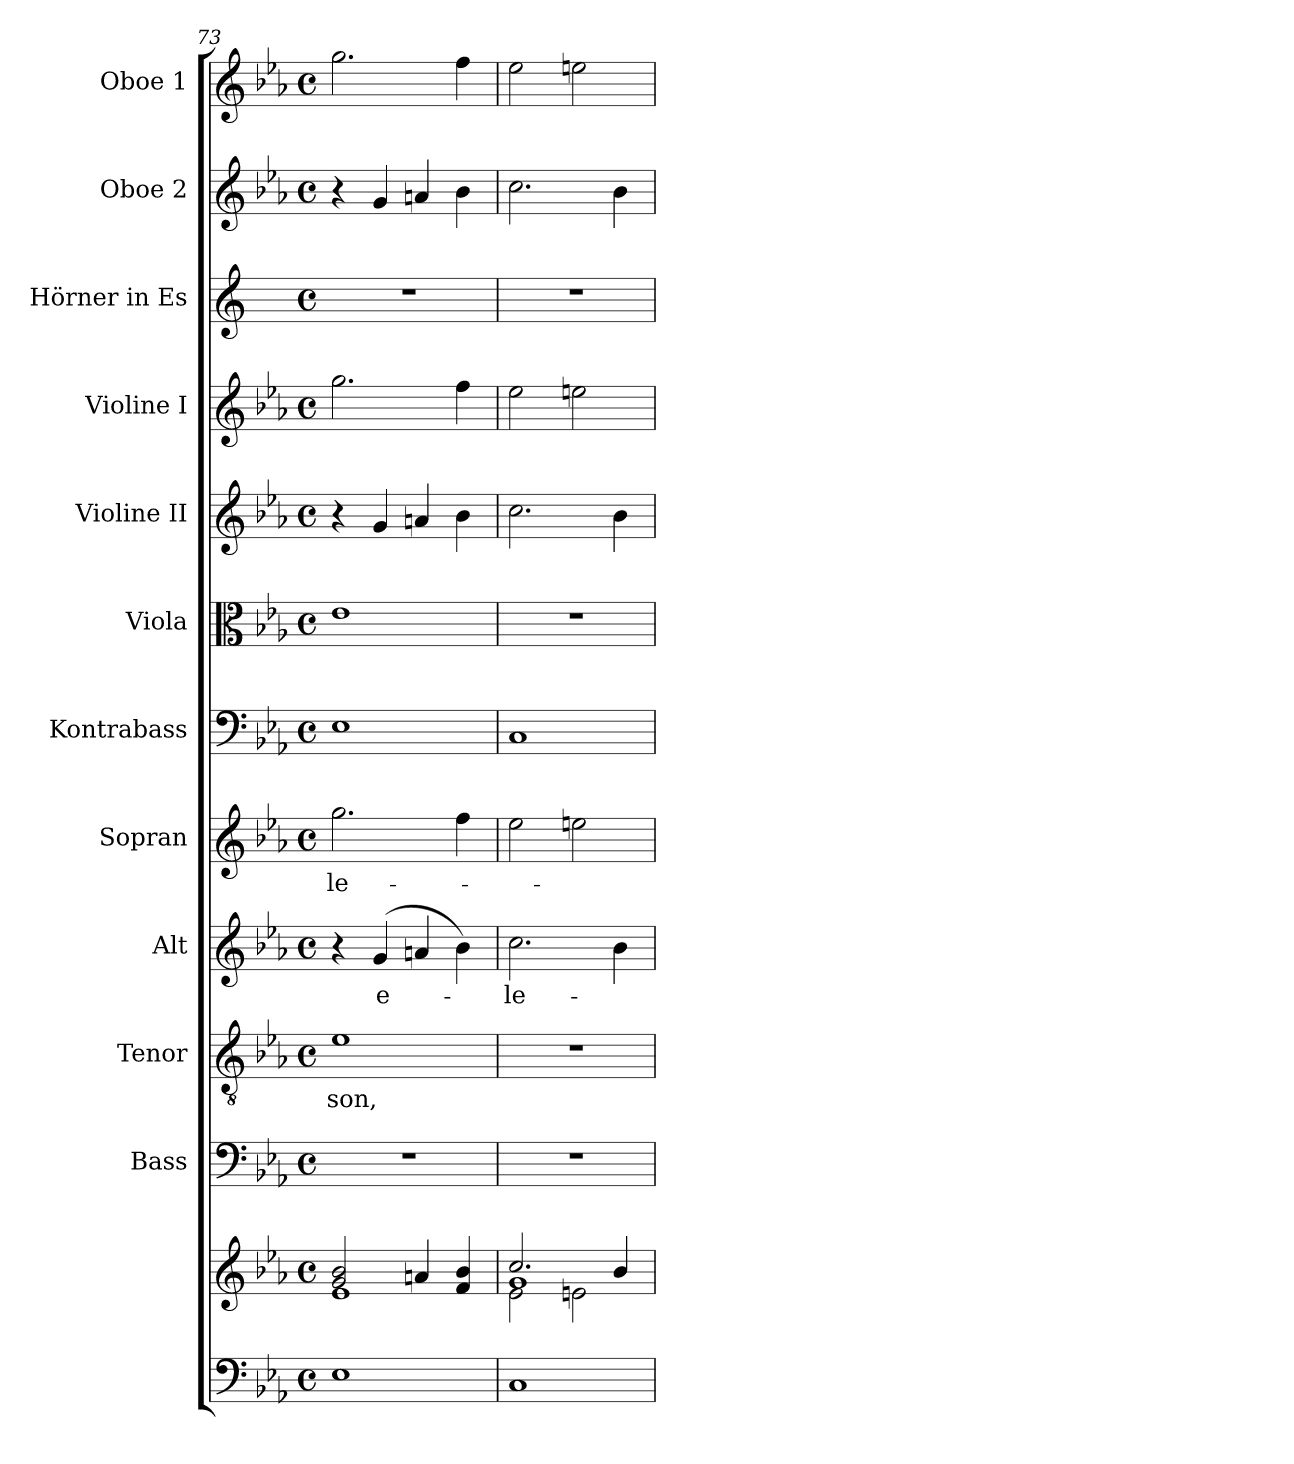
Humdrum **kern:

**kern	**kern	**kern	**kern	**text	**kern	**text	**kern	**text	**kern	**kern	**kern	**kern	**kern	**kern	**kern
*part12	*part12	*part11	*part10	*part10	*part9	*part9	*part8	*part8	*part7	*part6	*part5	*part4	*part3	*part2	*part1
*staff13	*staff12	*staff11	*staff10	*staff10	*staff9	*staff9	*staff8	*staff8	*staff7	*staff6	*staff5	*staff4	*staff3	*staff2	*staff1
*	*	*I"Bass	*I"Tenor	*	*I"Alt	*	*I"Sopran	*	*I"Kontrabass	*I"Viola	*I"Violine II	*I"Violine I	*I"Hörner in Es	*I"Oboe 2	*I"Oboe 1
*	*	*I'B.	*I'T.	*	*I'A.	*	*I'S.	*	*I'Kb.	*I'Vla.	*I'Vl. II	*I'Vl. I	*	*I'Ob. 2	*I'Ob. 1
*clefF4	*clefG2	*clefF4	*clefGv2	*	*clefG2	*	*clefG2	*	*clefF4	*clefC3	*clefG2	*clefG2	*clefG2	*clefG2	*clefG2
*	*	*	*	*	*	*	*	*	*ITrd7c12	*	*	*	*ITrd5c9	*	*
*k[b-e-a-]	*k[b-e-a-]	*k[b-e-a-]	*k[b-e-a-]	*	*k[b-e-a-]	*	*k[b-e-a-]	*	*k[b-e-a-]	*k[b-e-a-]	*k[b-e-a-]	*k[b-e-a-]	*k[b-e-a-]	*k[b-e-a-]	*k[b-e-a-]
*E-:	*E-:	*E-:	*E-:	*	*E-:	*	*E-:	*	*E-:	*E-:	*E-:	*E-:	*E-:	*E-:	*E-:
*M4/4	*M4/4	*M4/4	*M4/4	*	*M4/4	*	*M4/4	*	*M4/4	*M4/4	*M4/4	*M4/4	*M4/4	*M4/4	*M4/4
*met(c)	*met(c)	*met(c)	*met(c)	*	*met(c)	*	*met(c)	*	*met(c)	*met(c)	*met(c)	*met(c)	*met(c)	*met(c)	*met(c)
=73	=73	=73	=73	=73	=73	=73	=73	=73	=73	=73	=73	=73	=73	=73	=73
*	*^	*	*	*	*	*	*	*	*	*	*	*	*	*	*
!	!	!	!	!	!LO:LY:b	!	!	!	!LO:LY:b	!	!	!	!	!	!	!
1E-	2g/ 2b-/	1e-	1r	1e-	-son,	4r	.	2.gg\	-le-	1EE-	1e-	4r	2.gg\	1r	4r	2.gg\
!	!	!	!	!	!	!	!LO:LY:b	!	!	!	!	!	!	!	!	!
.	.	.	.	.	.	(4g/	e-	.	.	.	.	4g/	.	.	4g/	.
.	4an/	.	.	.	.	4an/	.	.	.	.	.	4an/	.	.	4an/	.
.	4f/ 4b-/	.	.	.	.	4b-\)	.	4ff\	.	.	.	4b-\	4ff\	.	4b-\	4ff\
=74	=74	=74	=74	=74	=74	=74	=74	=74	=74	=74	=74	=74	=74	=74	=74	=74
*	*	*^	*	*	*	*	*	*	*	*	*	*	*	*	*	*
!	!	!	!	!	!	!	!	!LO:LY:b	!	!	!	!	!	!	!	!	!
1C	2.cc/	2e-\	1g	1r	1r	.	2.cc\	-le-	2ee-\	.	1CC	1r	2.cc\	2ee-\	1r	2.cc\	2ee-\
.	.	2en\	.	.	.	.	.	.	2een\	.	.	.	.	2een\	.	.	2een\
.	4b-/	.	.	.	.	.	4b-\	.	.	.	.	.	4b-\	.	.	4b-\	.
*	*v	*v	*v	*	*	*	*	*	*	*	*	*	*	*	*	*	*
=	=	=	=	=	=	=	=	=	=	=	=	=	=	=	=
*-	*-	*-	*-	*-	*-	*-	*-	*-	*-	*-	*-	*-	*-	*-	*-
